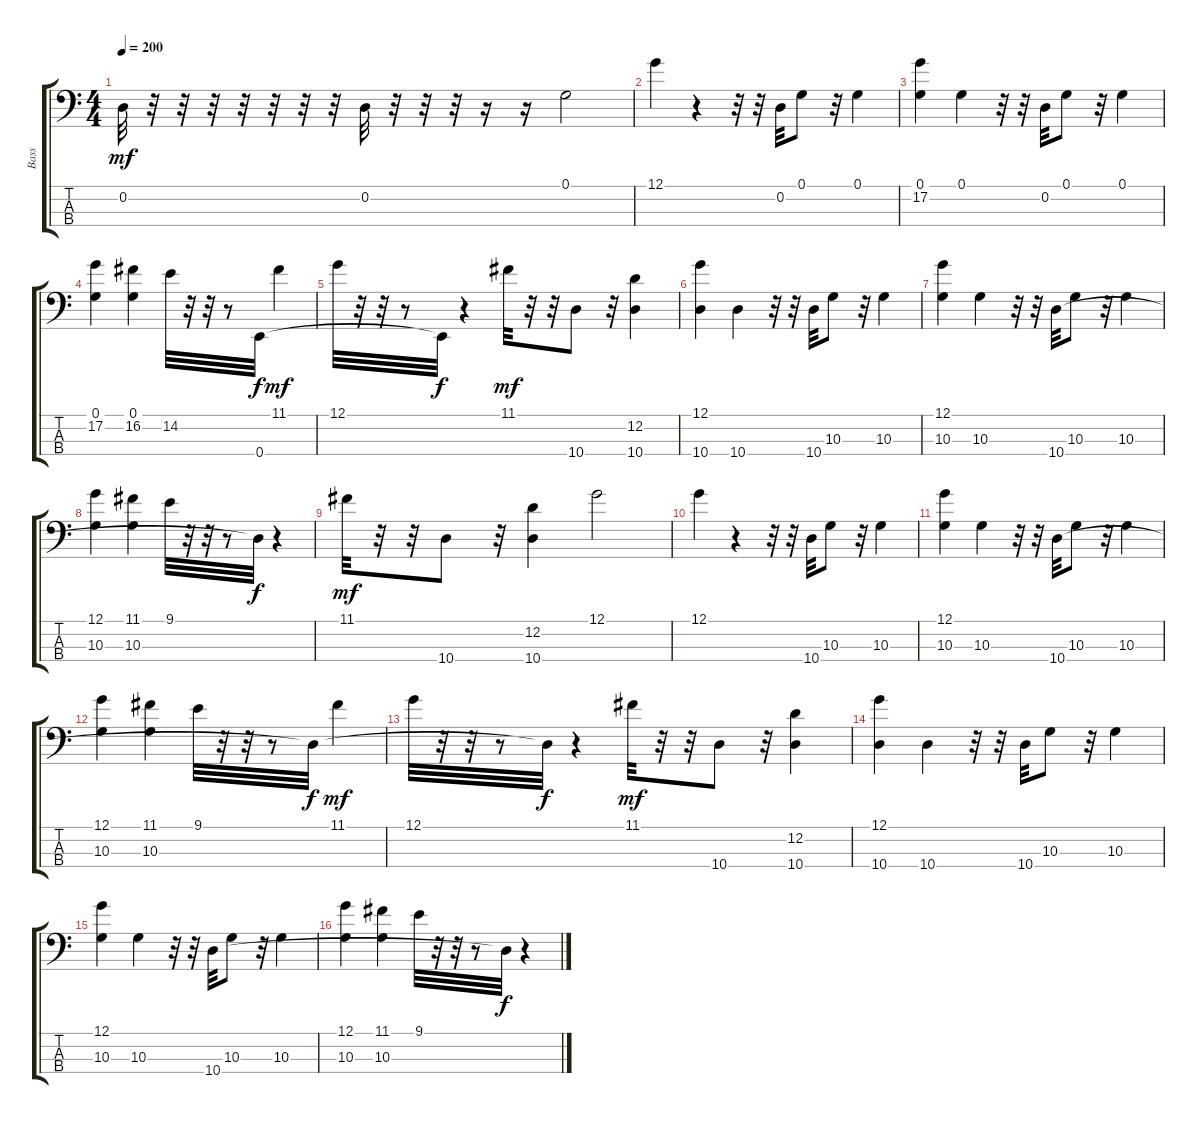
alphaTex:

\track ("Bass" "Bass") {instrument synthbass2}
\staff {score tabs}
\tuning (G2 D2 A1 E1) {hide}
\ts (4 4)
\tempo 200
\clef f4
\ks c
0.2.32{dy mf} r.32 r.32 r.32 r.32 r.32 r.32 r.32 0.2.32 r.32 r.32 r.32 r.16 r.16 0.1.2 |
12.1.4 r.4 r.32 r.32 0.2.32 0.1.8 r.32 0.1.4 |
(0.1 17.2).4 0.1.4 r.32 r.32 0.2.32 0.1.8 r.32 0.1.4 |
(0.1 17.2).4 (0.1 16.2).4 14.2.32 r.32 r.32 r.8 0.4.32{dy f} 11.1.4{dy mf} |
12.1.32 r.32 r.32 r.8 0.4{t}.32{dy f} r.4 11.1.32{dy mf} r.32 r.32 10.4.8 r.32 (12.2 10.4).4 |
(12.1 10.4).4 10.4.4 r.32 r.32 10.4.32 10.3.8 r.32 10.3.4 |
(12.1 10.3).4 10.3.4 r.32 r.32 10.4.32 10.3.8 r.32 10.3.4 |
(12.1 10.3).4 (11.1 10.3).4 9.1.32 r.32 r.32 r.8 10.4{t}.32{dy f} r.4 |
11.1.32{dy mf} r.32 r.32 10.4.8 r.32 (12.2 10.4).4 12.1.2 |
12.1.4 r.4 r.32 r.32 10.4.32 10.3.8 r.32 10.3.4 |
(12.1 10.3).4 10.3.4 r.32 r.32 10.4.32 10.3.8 r.32 10.3.4 |
(12.1 10.3).4 (11.1 10.3).4 9.1.32 r.32 r.32 r.8 10.4{t}.32{dy f} 11.1.4{dy mf} |
12.1.32 r.32 r.32 r.8 10.4{t}.32{dy f} r.4 11.1.32{dy mf} r.32 r.32 10.4.8 r.32 (12.2 10.4).4 |
(12.1 10.4).4 10.4.4 r.32 r.32 10.4.32 10.3.8 r.32 10.3.4 |
(12.1 10.3).4 10.3.4 r.32 r.32 10.4.32 10.3.8 r.32 10.3.4 |
(12.1 10.3).4 (11.1 10.3).4 9.1.32 r.32 r.32 r.8 10.4{t}.32{dy f} r.4
